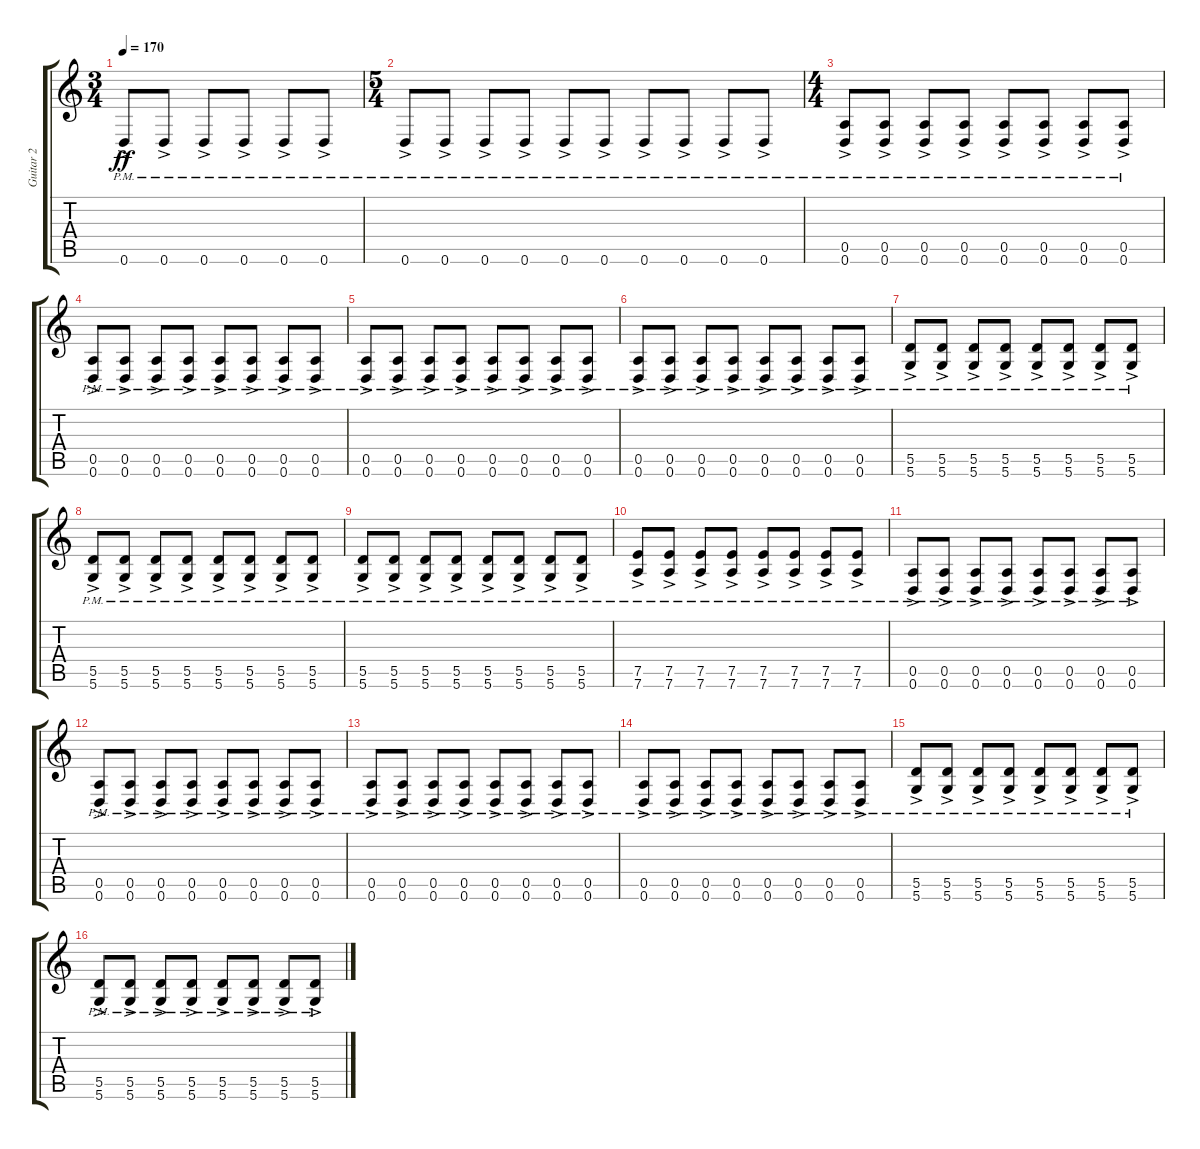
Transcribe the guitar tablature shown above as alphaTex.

\track ("Guitar 2" "Guitar 2") {instrument distortionguitar}
\staff {score tabs}
\tuning (E4 B3 G3 D3 A2 D2) {hide}
\ts (3 4)
\tempo 170
\clef g2
\ks c
0.6{ac pm}.8{dy ff} 0.6{ac pm}.8 0.6{ac pm}.8 0.6{ac pm}.8 0.6{ac pm}.8 0.6{ac pm}.8 |
\ts (5 4)
0.6{ac pm}.8 0.6{ac pm}.8 0.6{ac pm}.8 0.6{ac pm}.8 0.6{ac pm}.8 0.6{ac pm}.8 0.6{ac pm}.8 0.6{ac pm}.8 0.6{ac pm}.8 0.6{ac pm}.8 |
\ts (4 4)
(0.5{ac pm} 0.6{ac pm}).8 (0.5{ac pm} 0.6{ac pm}).8 (0.5{ac pm} 0.6{ac pm}).8 (0.5{ac pm} 0.6{ac pm}).8 (0.5{ac pm} 0.6{ac pm}).8 (0.5{ac pm} 0.6{ac pm}).8 (0.5{ac pm} 0.6{ac pm}).8 (0.5{ac pm} 0.6{ac pm}).8 |
(0.5{ac pm} 0.6{ac pm}).8 (0.5{ac pm} 0.6{ac pm}).8 (0.5{ac pm} 0.6{ac pm}).8 (0.5{ac pm} 0.6{ac pm}).8 (0.5{ac pm} 0.6{ac pm}).8 (0.5{ac pm} 0.6{ac pm}).8 (0.5{ac pm} 0.6{ac pm}).8 (0.5{ac pm} 0.6{ac pm}).8 |
(0.5{ac pm} 0.6{ac pm}).8 (0.5{ac pm} 0.6{ac pm}).8 (0.5{ac pm} 0.6{ac pm}).8 (0.5{ac pm} 0.6{ac pm}).8 (0.5{ac pm} 0.6{ac pm}).8 (0.5{ac pm} 0.6{ac pm}).8 (0.5{ac pm} 0.6{ac pm}).8 (0.5{ac pm} 0.6{ac pm}).8 |
(0.5{ac pm} 0.6{ac pm}).8 (0.5{ac pm} 0.6{ac pm}).8 (0.5{ac pm} 0.6{ac pm}).8 (0.5{ac pm} 0.6{ac pm}).8 (0.5{ac pm} 0.6{ac pm}).8 (0.5{ac pm} 0.6{ac pm}).8 (0.5{ac pm} 0.6{ac pm}).8 (0.5{ac pm} 0.6{ac pm}).8 |
(5.5{ac pm} 5.6{ac pm}).8 (5.5{ac pm} 5.6{ac pm}).8 (5.5{ac pm} 5.6{ac pm}).8 (5.5{ac pm} 5.6{ac pm}).8 (5.5{ac pm} 5.6{ac pm}).8 (5.5{ac pm} 5.6{ac pm}).8 (5.5{ac pm} 5.6{ac pm}).8 (5.5{ac pm} 5.6{ac pm}).8 |
(5.5{ac pm} 5.6{ac pm}).8 (5.5{ac pm} 5.6{ac pm}).8 (5.5{ac pm} 5.6{ac pm}).8 (5.5{ac pm} 5.6{ac pm}).8 (5.5{ac pm} 5.6{ac pm}).8 (5.5{ac pm} 5.6{ac pm}).8 (5.5{ac pm} 5.6{ac pm}).8 (5.5{ac pm} 5.6{ac pm}).8 |
(5.5{ac pm} 5.6{ac pm}).8 (5.5{ac pm} 5.6{ac pm}).8 (5.5{ac pm} 5.6{ac pm}).8 (5.5{ac pm} 5.6{ac pm}).8 (5.5{ac pm} 5.6{ac pm}).8 (5.5{ac pm} 5.6{ac pm}).8 (5.5{ac pm} 5.6{ac pm}).8 (5.5{ac pm} 5.6{ac pm}).8 |
(7.5{ac pm} 7.6{ac pm}).8 (7.5{ac pm} 7.6{ac pm}).8 (7.5{ac pm} 7.6{ac pm}).8 (7.5{ac pm} 7.6{ac pm}).8 (7.5{ac pm} 7.6{ac pm}).8 (7.5{ac pm} 7.6{ac pm}).8 (7.5{ac pm} 7.6{ac pm}).8 (7.5{ac pm} 7.6{ac pm}).8 |
(0.5{ac pm} 0.6{ac pm}).8 (0.5{ac pm} 0.6{ac pm}).8 (0.5{ac pm} 0.6{ac pm}).8 (0.5{ac pm} 0.6{ac pm}).8 (0.5{ac pm} 0.6{ac pm}).8 (0.5{ac pm} 0.6{ac pm}).8 (0.5{ac pm} 0.6{ac pm}).8 (0.5{ac pm} 0.6{ac pm}).8 |
(0.5{ac pm} 0.6{ac pm}).8 (0.5{ac pm} 0.6{ac pm}).8 (0.5{ac pm} 0.6{ac pm}).8 (0.5{ac pm} 0.6{ac pm}).8 (0.5{ac pm} 0.6{ac pm}).8 (0.5{ac pm} 0.6{ac pm}).8 (0.5{ac pm} 0.6{ac pm}).8 (0.5{ac pm} 0.6{ac pm}).8 |
(0.5{ac pm} 0.6{ac pm}).8 (0.5{ac pm} 0.6{ac pm}).8 (0.5{ac pm} 0.6{ac pm}).8 (0.5{ac pm} 0.6{ac pm}).8 (0.5{ac pm} 0.6{ac pm}).8 (0.5{ac pm} 0.6{ac pm}).8 (0.5{ac pm} 0.6{ac pm}).8 (0.5{ac pm} 0.6{ac pm}).8 |
(0.5{ac pm} 0.6{ac pm}).8 (0.5{ac pm} 0.6{ac pm}).8 (0.5{ac pm} 0.6{ac pm}).8 (0.5{ac pm} 0.6{ac pm}).8 (0.5{ac pm} 0.6{ac pm}).8 (0.5{ac pm} 0.6{ac pm}).8 (0.5{ac pm} 0.6{ac pm}).8 (0.5{ac pm} 0.6{ac pm}).8 |
(5.5{ac pm} 5.6{ac pm}).8 (5.5{ac pm} 5.6{ac pm}).8 (5.5{ac pm} 5.6{ac pm}).8 (5.5{ac pm} 5.6{ac pm}).8 (5.5{ac pm} 5.6{ac pm}).8 (5.5{ac pm} 5.6{ac pm}).8 (5.5{ac pm} 5.6{ac pm}).8 (5.5{ac pm} 5.6{ac pm}).8 |
(5.5{ac pm} 5.6{ac pm}).8 (5.5{ac pm} 5.6{ac pm}).8 (5.5{ac pm} 5.6{ac pm}).8 (5.5{ac pm} 5.6{ac pm}).8 (5.5{ac pm} 5.6{ac pm}).8 (5.5{ac pm} 5.6{ac pm}).8 (5.5{ac pm} 5.6{ac pm}).8 (5.5{ac pm} 5.6{ac pm}).8
